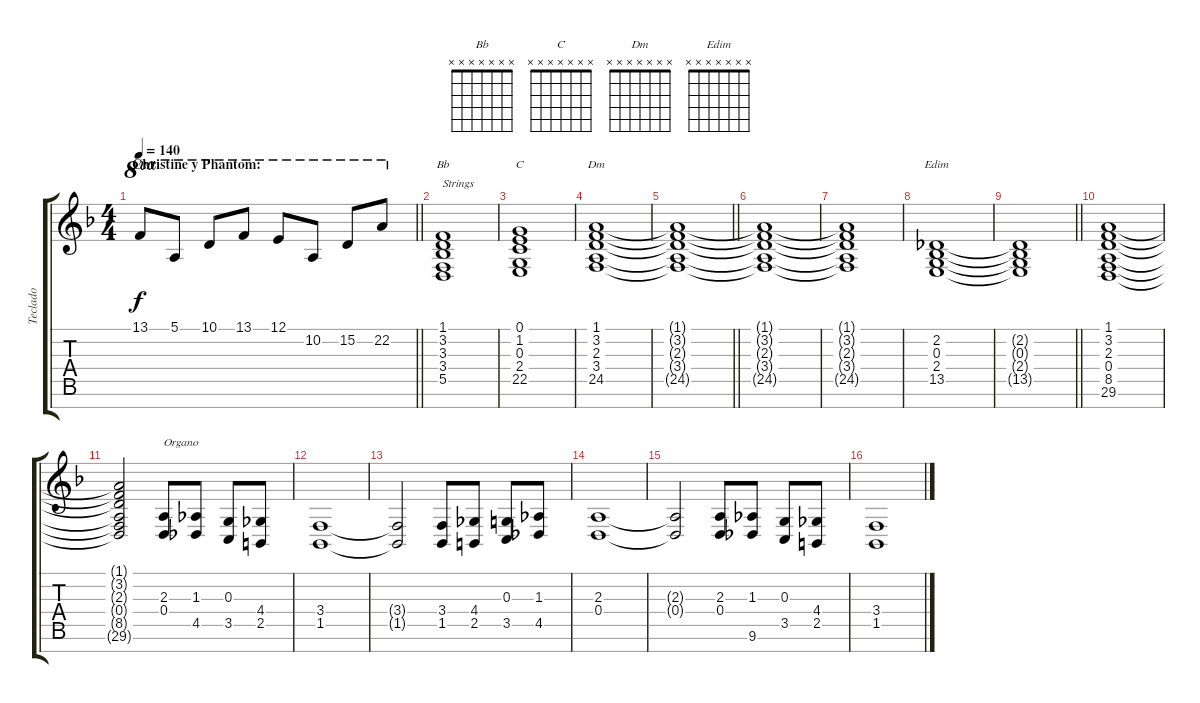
\track ("Teclado" "Teclado") {instrument synthstrings1}
\staff {score tabs}
\tuning (E4 B3 G3 D3 A2 E2 B1) {hide}
\chord ("Bb" x x x x x x x)
\chord ("C" x x x x x x x)
\chord ("Dm" x x x x x x x)
\chord ("Edim" x x x x x x x)
\ts (4 4)
\section ("" "Christine y Phantom:")
\tempo 140
\clef g2
\barLineRight lightlight
\ks dminor
13.1.8{ot 8va dy f} 5.1.8{ot 8va} 10.1.8{ot 8va} 13.1.8{ot 8va} 12.1.8{ot 8va} 10.2.8{ot 8va} 15.2.8{ot 8va} 22.2.8{ot 8va} |
(1.1 3.2 3.3 3.4 5.5).1{ch "Bb" txt "Strings" instrument synthstrings1} |
(0.1 1.2 0.3 2.4 22.5).1{ch "C"} |
(1.1 3.2 2.3 3.4 24.5).1{ch "Dm"} |
\barLineRight lightlight
(1.1{t} 3.2{t} 2.3{t} 3.4{t} 24.5{t}).1 |
(1.1{t} 3.2{t} 2.3{t} 3.4{t} 24.5{t}).1 |
(1.1{t} 3.2{t} 2.3{t} 3.4{t} 24.5{t}).1 |
(2.2 0.3 2.4 13.5).1{ch "Edim"} |
\barLineRight lightlight
(2.2{t} 0.3{t} 2.4{t} 13.5{t}).1 |
(1.1 3.2 2.3 0.4 8.5 29.6).1 |
(1.1{t} 3.2{t} 2.3{t} 0.4{t} 8.5{t} 29.6{t}).2 (2.3 0.4).8{txt "Organo" instrument churchorgan} (1.3 4.5).8 (0.3 3.5).8 (4.4 2.5).8 |
(3.4 1.5).1 |
(3.4{t} 1.5{t}).2 (3.4 1.5).8 (4.4 2.5).8 (0.3 3.5).8 (1.3 4.5).8 |
(2.3 0.4).1 |
(2.3{t} 0.4{t}).2 (2.3 0.4).8 (1.3 9.6).8 (0.3 3.5).8 (4.4 2.5).8 |
(3.4 1.5).1
